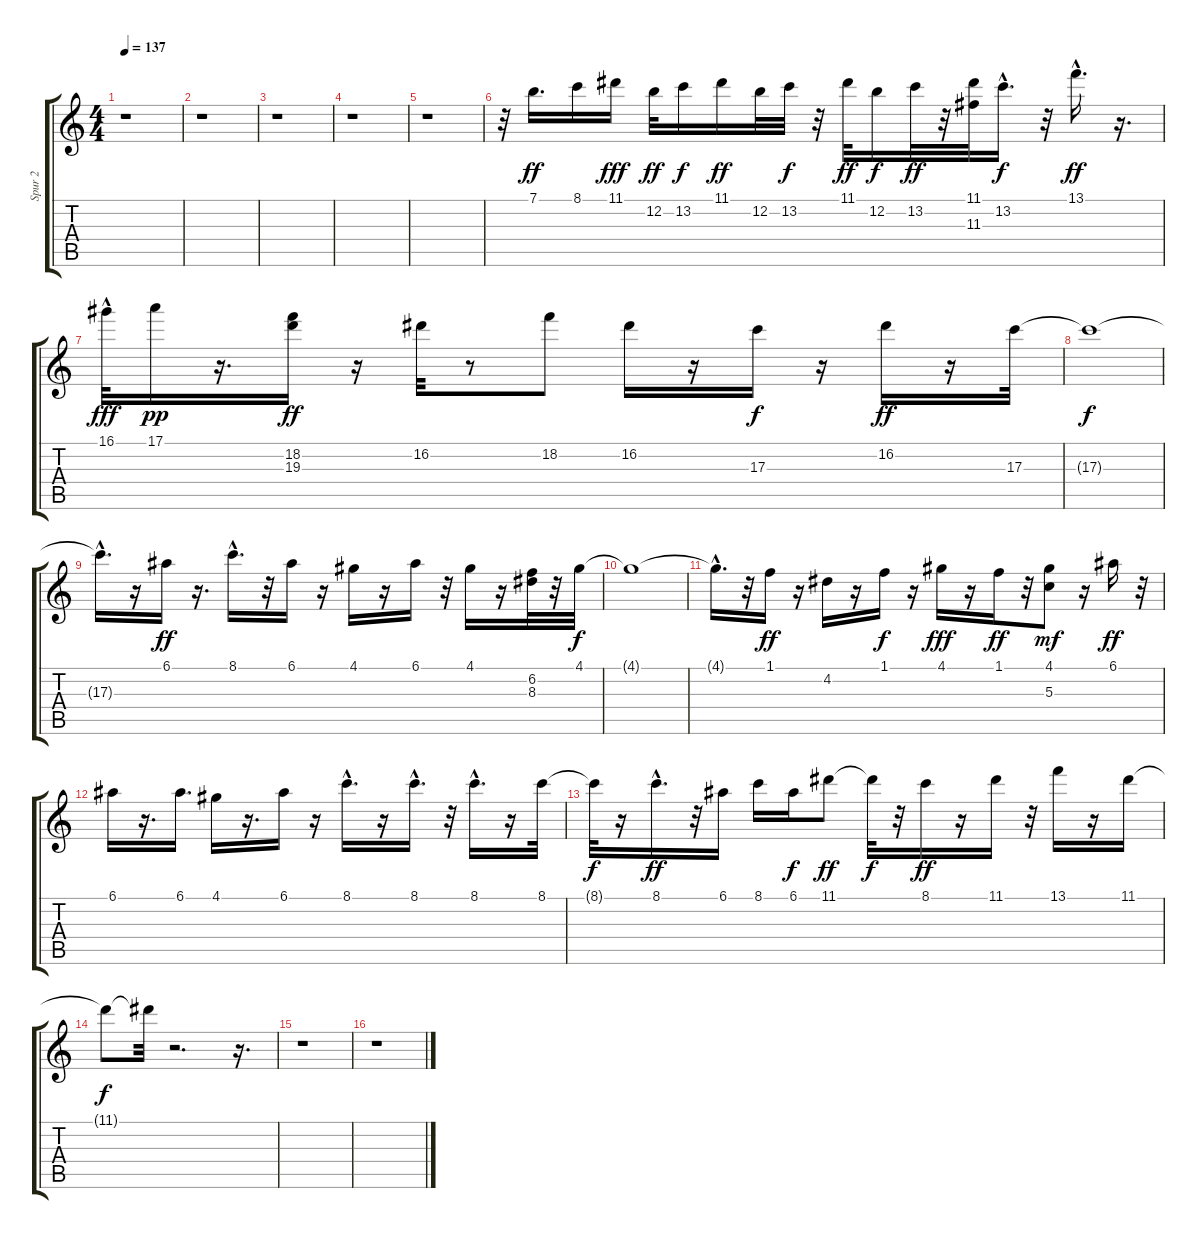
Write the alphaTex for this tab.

\track ("Spur 2" "Spur 2") {instrument distortionguitar}
\staff {score tabs}
\tuning (E4 B3 G3 D3 A2 E2) {hide}
\ts (4 4)
\tempo 137
\clef g2
\ks c
r.1{dy ff} |
r.1 |
r.1 |
r.1 |
r.1 |
r.32 7.1.16{d} 8.1.16 11.1.16{dy fff} 12.2.32{dy ff} 13.2.16{dy f} 11.1.16{dy ff} 12.2.32 13.2.32{dy f} r.32 11.1.32{dy ff} 12.2.16{dy f} 13.2.32{dy ff} r.32 (11.1 11.3).32 13.2{hac}.16{d dy f} r.32 13.1{hac}.16{d dy ff} r.16{d} |
16.1{hac}.32{dy fff} 17.1.16{dy pp} r.16{d} (18.2 19.3).16{dy ff} r.16 16.2.32 r.8 18.2.8 16.2.16 r.16 17.3.16{dy f} r.16 16.2.16{dy ff} r.16 17.3.32 |
17.3{t}.1{dy f} |
17.3{hac t}.16{d} r.16 6.1.16{dy ff} r.16{d} 8.1{hac}.16{d} r.32 6.1.16 r.16 4.1.16 r.16 6.1.16 r.32 4.1.16 r.16 (6.2 8.3).32 r.32 4.1.32{dy f} |
4.1{t}.1 |
4.1{hac t}.16{d} r.32 1.1.16{dy ff} r.16 4.2.16 r.16 1.1.16{dy f} r.16 4.1.16{dy fff} r.16 1.1.16{dy ff} r.32 (4.1 5.3).8{dy mf} r.16 6.1.16{dy ff} r.32 |
6.1.16 r.16{d} 6.1.16{d} 4.1.16 r.16{d} 6.1.16 r.16 8.1{hac}.16{d} r.16 8.1{hac}.16{d} r.32 8.1{hac}.16{d} r.16 8.1.32 |
8.1{t}.32{dy f} r.16 8.1{hac}.16{d dy ff} r.32 6.1.16 8.1.16 6.1.16{dy f} 11.1.8{dy ff} 11.1{t}.32{dy f} r.32 8.1.16{dy ff} r.16 11.1.16 r.32 13.1.16 r.16 11.1.16 |
11.1{t}.8{dy f} 11.1{t}.32 r.2{d} r.16{d} |
r.1 |
r.1
